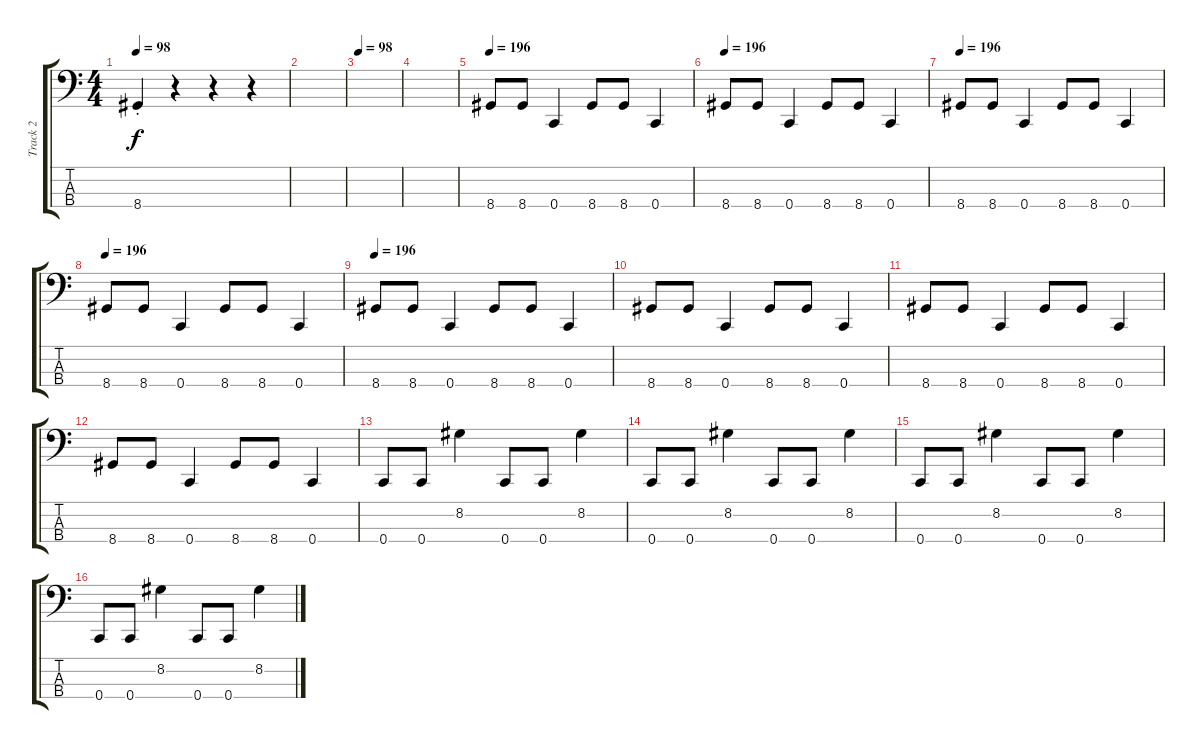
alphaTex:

\track ("Track 2" "Track 2") {instrument electricbassfinger}
\staff {score tabs}
\tuning (F2 C2 G1 C1) {hide}
\ts (4 4)
\tempo 98
\clef f4
\ks c
8.4{st}.4{dy f} r.4 r.4 r.4 |
|
\tempo 98
|
|
\tempo 196
8.4.8 8.4.8 0.4.4 8.4.8 8.4.8 0.4.4 |
\tempo 196
8.4.8 8.4.8 0.4.4 8.4.8 8.4.8 0.4.4 |
\tempo 196
8.4.8 8.4.8 0.4.4 8.4.8 8.4.8 0.4.4 |
\tempo 196
8.4.8 8.4.8 0.4.4 8.4.8 8.4.8 0.4.4 |
\tempo 196
8.4.8 8.4.8 0.4.4 8.4.8 8.4.8 0.4.4 |
8.4.8 8.4.8 0.4.4 8.4.8 8.4.8 0.4.4 |
8.4.8 8.4.8 0.4.4 8.4.8 8.4.8 0.4.4 |
8.4.8 8.4.8 0.4.4 8.4.8 8.4.8 0.4.4 |
0.4.8 0.4.8 8.2.4 0.4.8 0.4.8 8.2.4 |
0.4.8 0.4.8 8.2.4 0.4.8 0.4.8 8.2.4 |
0.4.8 0.4.8 8.2.4 0.4.8 0.4.8 8.2.4 |
0.4.8 0.4.8 8.2.4 0.4.8 0.4.8 8.2.4
